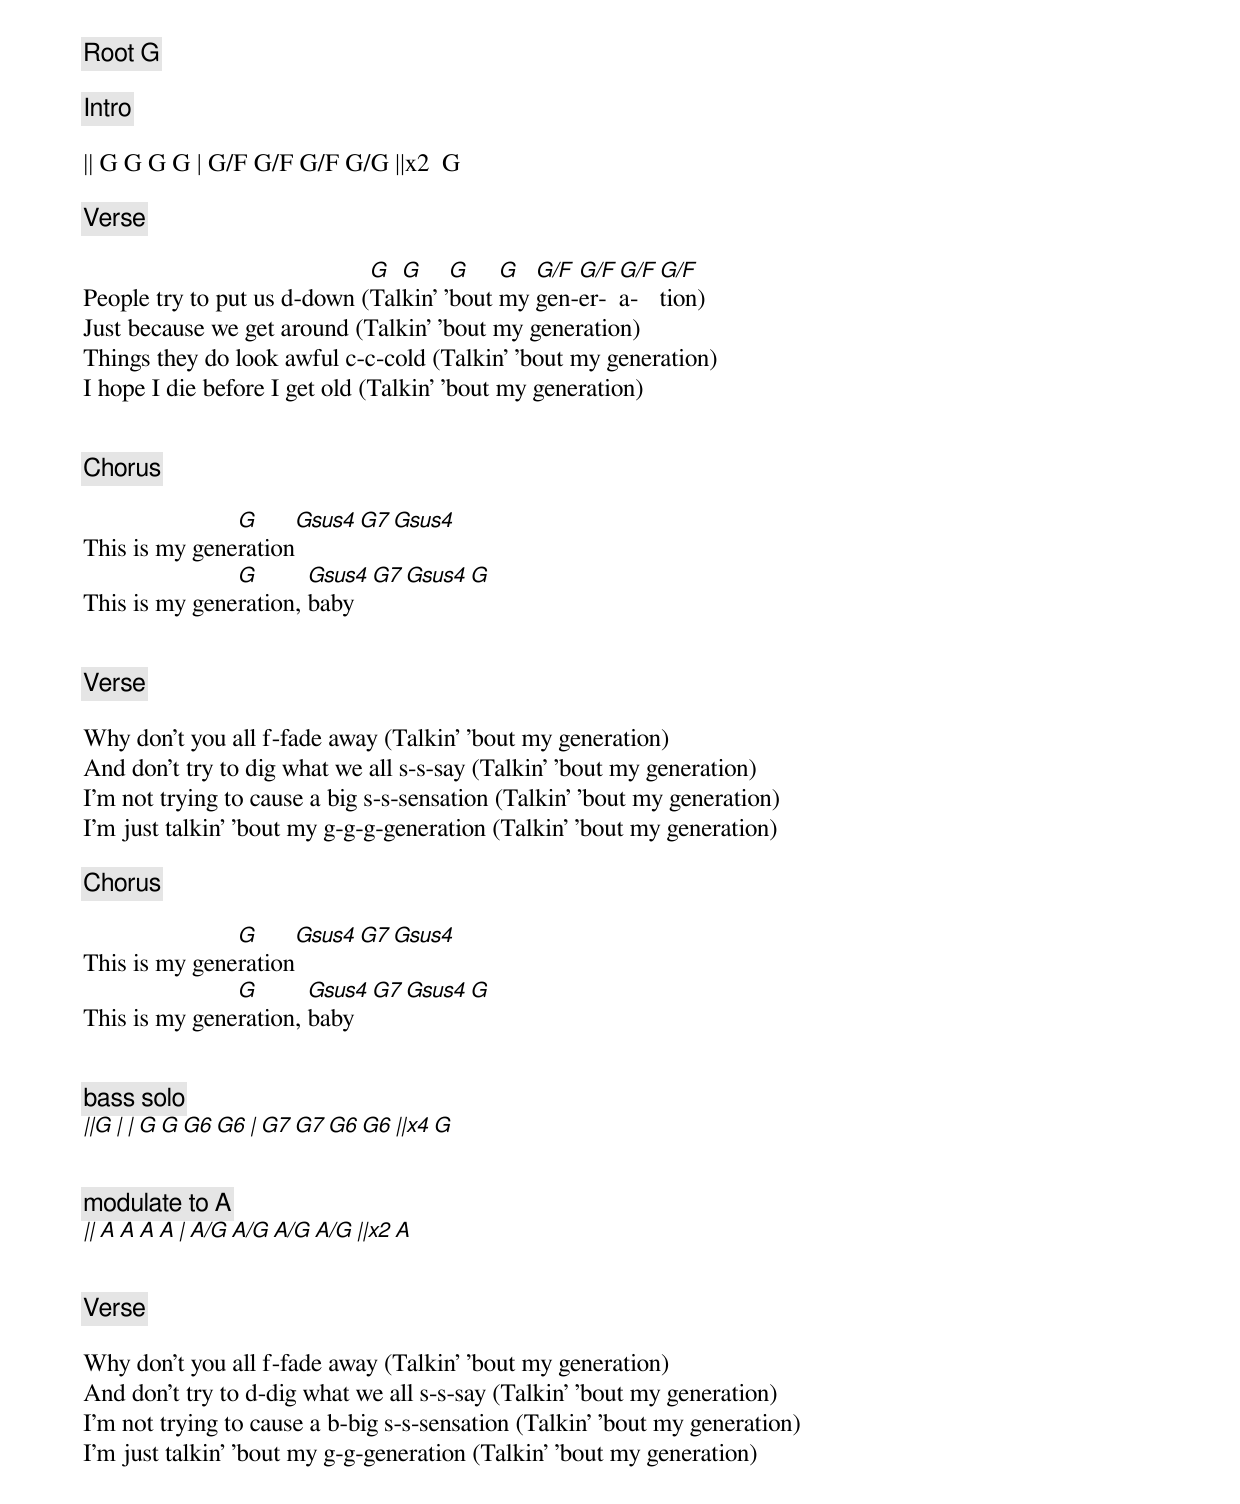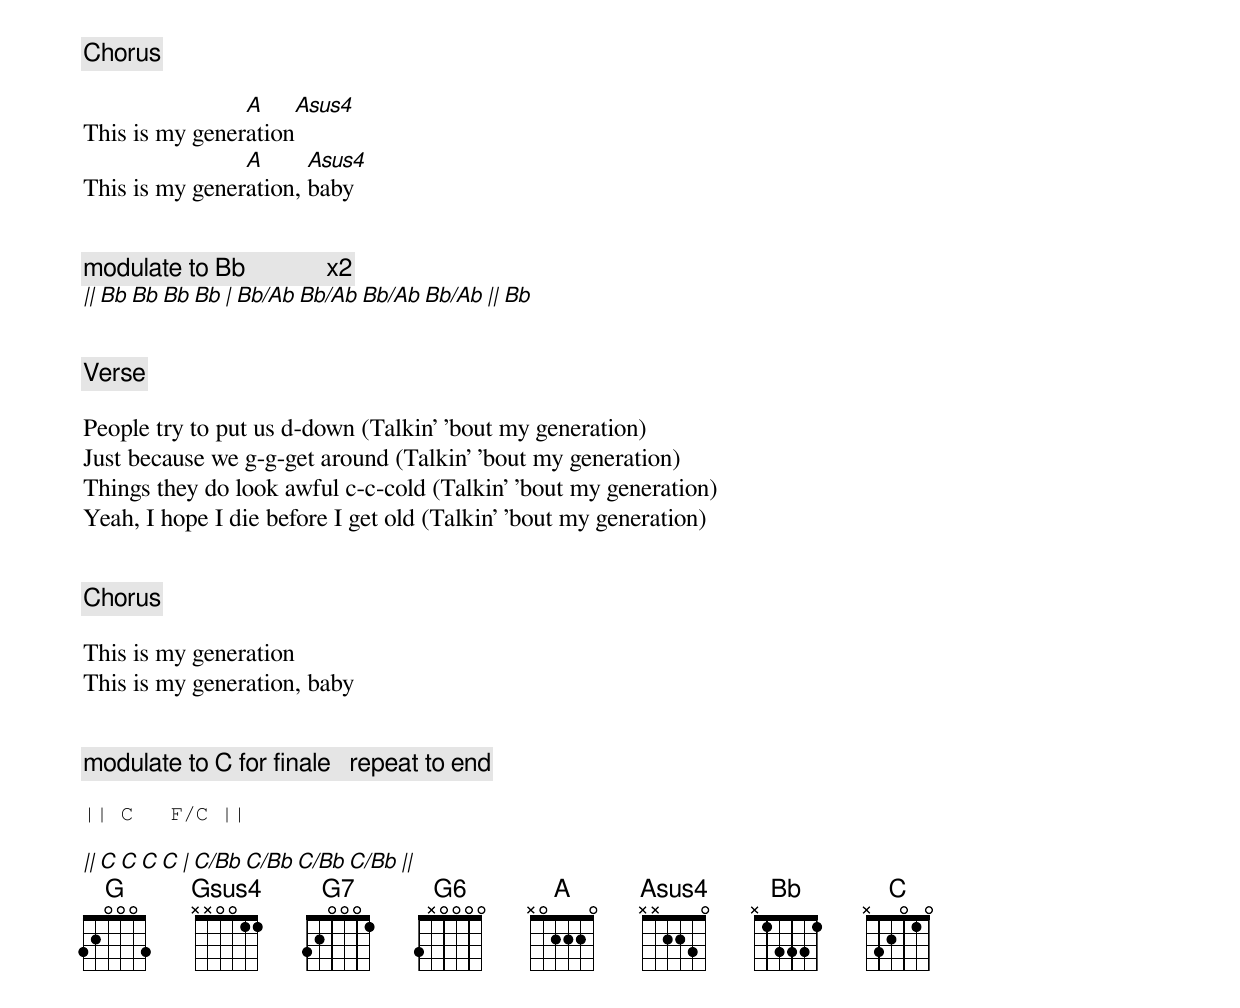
[Root] G

[Intro]

|| G G G G | G/F G/F G/F G/G ||x2  G

[Verse]

                             G  G     G    G  G/F G/F G/F G/F
People try to put us d-down (Talkin' 'bout my gen-er- a-  tion)
Just because we get around (Talkin' 'bout my generation)
Things they do look awful c-c-cold (Talkin' 'bout my generation)
I hope I die before I get old (Talkin' 'bout my generation)


[Chorus]

               G      Gsus4   G7  Gsus4
This is my generation
               G       Gsus4    G7  Gsus4   G
This is my generation, baby


[Verse]

Why don't you all f-fade away (Talkin' 'bout my generation)
And don't try to dig what we all s-s-say (Talkin' 'bout my generation)
I'm not trying to cause a big s-s-sensation (Talkin' 'bout my generation)
I'm just talkin' 'bout my g-g-g-generation (Talkin' 'bout my generation)

[Chorus]

               G      Gsus4   G7  Gsus4
This is my generation
               G       Gsus4    G7  Gsus4   G
This is my generation, baby


[bass solo]
||G  |   | G G G6 G6 | G7 G7 G6 G6 ||x4  G


[modulate to A]
|| A A A A | A/G A/G A/G A/G ||x2  A


[Verse]

Why don't you all f-fade away (Talkin' 'bout my generation)
And don't try to d-dig what we all s-s-say (Talkin' 'bout my generation)
I'm not trying to cause a b-big s-s-sensation (Talkin' 'bout my generation)
I'm just talkin' 'bout my g-g-generation (Talkin' 'bout my generation)


[Chorus]

                A      Asus4
This is my generation
                A      Asus4
This is my generation, baby


[modulate to B]b             x2
|| Bb Bb Bb Bb | Bb/Ab Bb/Ab Bb/Ab Bb/Ab || Bb


[Verse]

People try to put us d-down (Talkin' 'bout my generation)
Just because we g-g-get around (Talkin' 'bout my generation)
Things they do look awful c-c-cold (Talkin' 'bout my generation)
Yeah, I hope I die before I get old (Talkin' 'bout my generation)


[Chorus]

This is my generation
This is my generation, baby


[modulate to C for finale]   repeat to end

|| C   F/C ||

|| C C C C | C/Bb C/Bb C/Bb C/Bb ||
